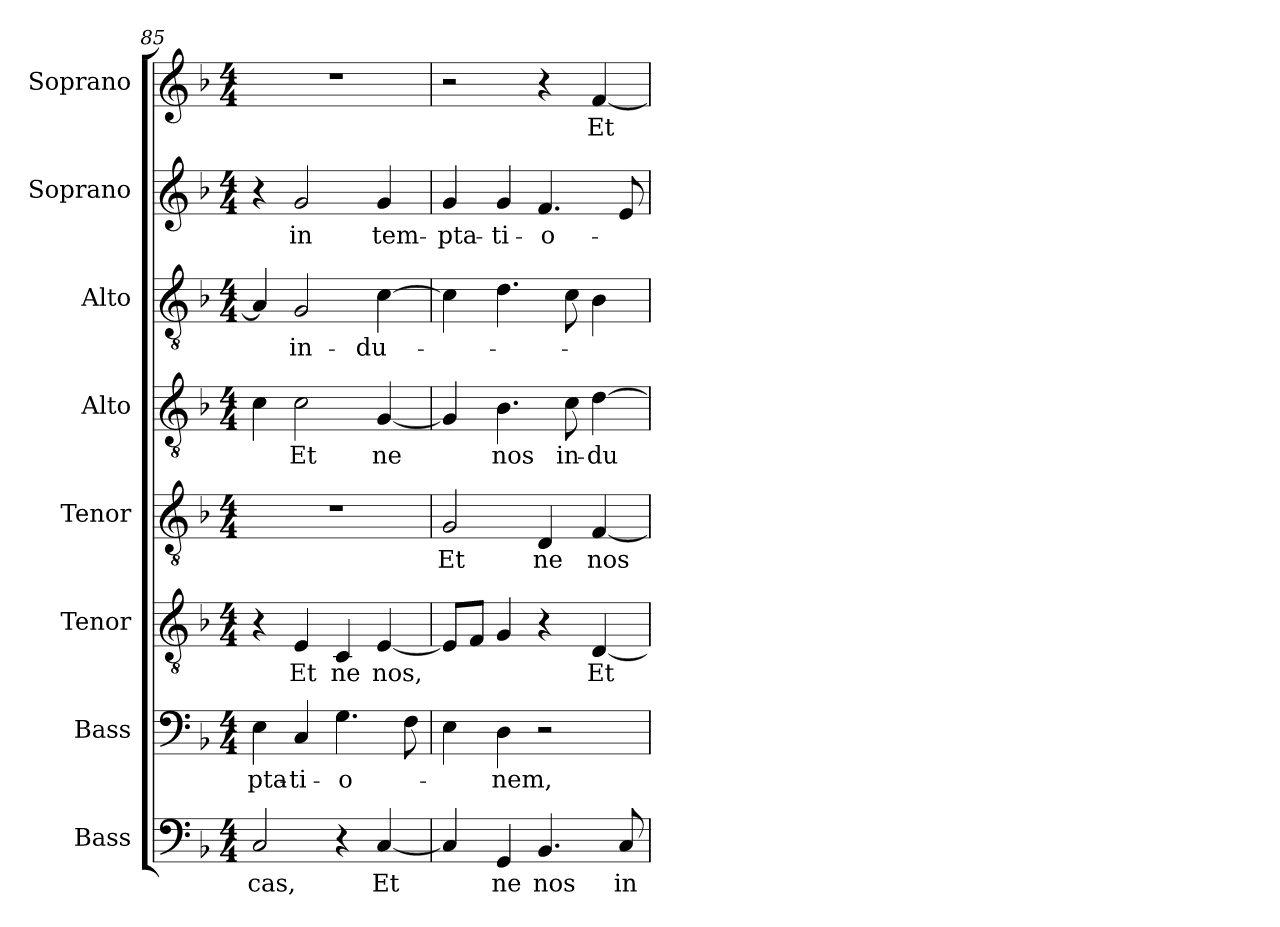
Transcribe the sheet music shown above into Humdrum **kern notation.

**kern	**text	**kern	**text	**kern	**text	**kern	**text	**kern	**text	**kern	**text	**kern	**text	**kern	**text
*part8	*part8	*part7	*part7	*part6	*part6	*part5	*part5	*part4	*part4	*part3	*part3	*part2	*part2	*part1	*part1
*staff8	*staff8	*staff7	*staff7	*staff6	*staff6	*staff5	*staff5	*staff4	*staff4	*staff3	*staff3	*staff2	*staff2	*staff1	*staff1
*I"Bass	*	*I"Bass	*	*I"Tenor	*	*I"Tenor	*	*I"Alto	*	*I"Alto	*	*I"Soprano	*	*I"Soprano	*
*I'B.	*	*I'B.	*	*I'T.	*	*I'T.	*	*I'A.	*	*I'A.	*	*I'S.	*	*I'S.	*
*clefF4	*	*clefF4	*	*clefGv2	*	*clefGv2	*	*clefGv2	*	*clefGv2	*	*clefG2	*	*clefG2	*
*	*	*	*	*ITrd7c12	*	*ITrd7c12	*	*ITrd7c12	*	*ITrd7c12	*	*	*	*	*
*k[b-]	*	*k[b-]	*	*k[b-]	*	*k[b-]	*	*k[b-]	*	*k[b-]	*	*k[b-]	*	*k[b-]	*
*F:	*	*F:	*	*F:	*	*F:	*	*F:	*	*F:	*	*F:	*	*F:	*
*M4/4	*	*M4/4	*	*M4/4	*	*M4/4	*	*M4/4	*	*M4/4	*	*M4/4	*	*M4/4	*
=85	=85	=85	=85	=85	=85	=85	=85	=85	=85	=85	=85	=85	=85	=85	=85
!	!LO:LY:b:color=#000000	!	!	!	!	!	!	!	!	!	!	!	!	!	!
!	!	!	!LO:LY:b:color=#000000	!	!	!	!	!	!	!	!	!	!	!	!
2Ci/	-cas,	4Ei\	-pta-	4r	.	1r	.	4Ci\	.	4AAi/]	.	4r	.	1r	.
!	!	!	!LO:LY:b:color=#000000	!	!	!	!	!	!	!	!	!	!	!	!
!	!	!	!	!	!LO:LY:b:color=#000000	!	!	!	!	!	!	!	!	!	!
!	!	!	!	!	!	!	!	!	!LO:LY:b:color=#000000	!	!	!	!	!	!
!	!	!	!	!	!	!	!	!	!	!	!LO:LY:b:color=#000000	!	!	!	!
!	!	!	!	!	!	!	!	!	!	!	!	!	!LO:LY:b:color=#000000	!	!
.	.	4Ci/	-ti-	4EEi/	Et	.	.	2Ci\	Et	2GGi/	in-	2gi/	in	.	.
!	!	!	!LO:LY:b:color=#000000	!	!	!	!	!	!	!	!	!	!	!	!
!	!	!	!	!	!LO:LY:b:color=#000000	!	!	!	!	!	!	!	!	!	!
4r	.	4.Gi\	-o-	4CCi/	ne	.	.	.	.	.	.	.	.	.	.
!	!LO:LY:b:color=#000000	!	!	!	!	!	!	!	!	!	!	!	!	!	!
!	!	!	!	!	!LO:LY:b:color=#000000	!	!	!	!	!	!	!	!	!	!
!	!	!	!	!	!	!	!	!	!LO:LY:b:color=#000000	!	!	!	!	!	!
!	!	!	!	!	!	!	!	!	!	!	!LO:LY:b:color=#000000	!	!	!	!
!	!	!	!	!	!	!	!	!	!	!	!	!	!LO:LY:b:color=#000000	!	!
[4Ci/	Et	.	.	[4EEi/	nos,	.	.	[4GGi/	ne	[4Ci\	-du-	4gi/	tem-	.	.
.	.	8Fi\	.	.	.	.	.	.	.	.	.	.	.	.	.
=86	=86	=86	=86	=86	=86	=86	=86	=86	=86	=86	=86	=86	=86	=86	=86
!	!	!	!	!	!	!	!LO:LY:b:color=#000000	!	!	!	!	!	!	!	!
!	!	!	!	!	!	!	!	!	!	!	!	!	!LO:LY:b:color=#000000	!	!
4Ci/]	.	4Ei\	.	8EEi/L]	.	2GGi/	Et	4GGi/]	.	4Ci\]	.	4gi/	-pta-	2r	.
.	.	.	.	8FFi/J	.	.	.	.	.	.	.	.	.	.	.
!	!LO:LY:b:color=#000000	!	!	!	!	!	!	!	!	!	!	!	!	!	!
!	!	!	!LO:LY:b:color=#000000	!	!	!	!	!	!	!	!	!	!	!	!
!	!	!	!	!	!	!	!	!	!LO:LY:b:color=#000000	!	!	!	!	!	!
!	!	!	!	!	!	!	!	!	!	!	!	!	!LO:LY:b:color=#000000	!	!
4GGi/	ne	4Di\	-nem,	4GGi/	.	.	.	4.BB-i\	nos	4.Di\	.	4gi/	-ti-	.	.
!	!LO:LY:b:color=#000000	!	!	!	!	!	!	!	!	!	!	!	!	!	!
!	!	!	!	!	!	!	!LO:LY:b:color=#000000	!	!	!	!	!	!	!	!
!	!	!	!	!	!	!	!	!	!	!	!	!	!LO:LY:b:color=#000000	!	!
4.BB-i/	nos	2r	.	4r	.	4DDi/	ne	.	.	.	.	4.fi/	-o-	4r	.
!	!	!	!	!	!	!	!	!	!LO:LY:b:color=#000000	!	!	!	!	!	!
.	.	.	.	.	.	.	.	8Ci\	in-	8Ci\	.	.	.	.	.
!	!	!	!	!	!LO:LY:b:color=#000000	!	!	!	!	!	!	!	!	!	!
!	!	!	!	!	!	!	!LO:LY:b:color=#000000	!	!	!	!	!	!	!	!
!	!	!	!	!	!	!	!	!	!LO:LY:b:color=#000000	!	!	!	!	!	!
!	!	!	!	!	!	!	!	!	!	!	!	!	!	!	!LO:LY:b:color=#000000
.	.	.	.	[4DDi/	Et	[4FFi/	nos	[4Di\	-du-	4BB-i\	.	.	.	[4fi/	Et
!	!LO:LY:b:color=#000000	!	!	!	!	!	!	!	!	!	!	!	!	!	!
8Ci/	in-	.	.	.	.	.	.	.	.	.	.	8ei/	.	.	.
=	=	=	=	=	=	=	=	=	=	=	=	=	=	=	=
*-	*-	*-	*-	*-	*-	*-	*-	*-	*-	*-	*-	*-	*-	*-	*-
